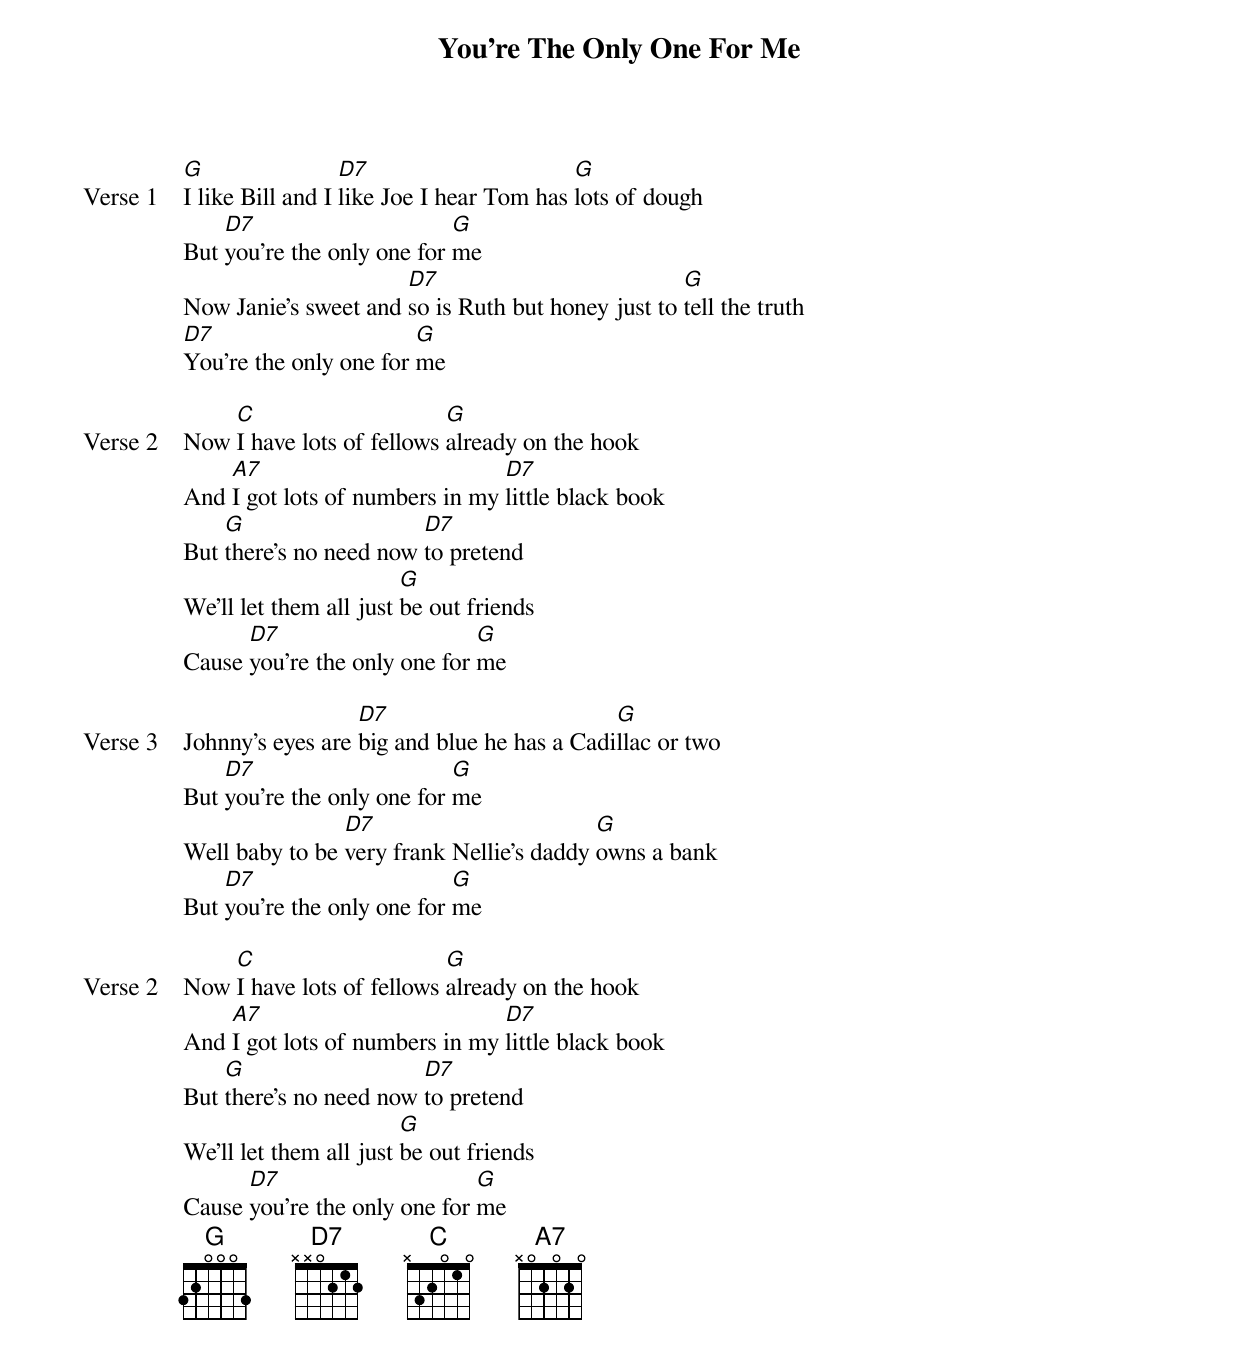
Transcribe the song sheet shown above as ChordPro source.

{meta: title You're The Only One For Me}
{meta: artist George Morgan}
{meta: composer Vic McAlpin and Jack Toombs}
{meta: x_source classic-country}
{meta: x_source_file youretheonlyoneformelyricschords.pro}
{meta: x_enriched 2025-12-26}

{start_of_verse: Verse 1}
[G]I like Bill and I [D7]like Joe I hear Tom has [G]lots of dough
But [D7]you’re the only one for [G]me
Now Janie’s sweet and [D7]so is Ruth but honey just to [G]tell the truth
[D7]You’re the only one for [G]me
{end_of_verse}

{start_of_verse: Verse 2}
Now [C]I have lots of fellows [G]already on the hook
And [A7]I got lots of numbers in my [D7]little black book
But [G]there’s no need now [D7]to pretend
We’ll let them all just [G]be out friends
Cause [D7]you’re the only one for [G]me
{end_of_verse}

{start_of_verse: Verse 3}
Johnny’s eyes are [D7]big and blue he has a Cadi[G]llac or two
But [D7]you’re the only one for [G]me
Well baby to be [D7]very frank Nellie’s daddy [G]owns a bank
But [D7]you’re the only one for [G]me
{end_of_verse}

{start_of_verse: Verse 2}
Now [C]I have lots of fellows [G]already on the hook
And [A7]I got lots of numbers in my [D7]little black book
But [G]there’s no need now [D7]to pretend
We’ll let them all just [G]be out friends
Cause [D7]you’re the only one for [G]me
{end_of_verse}
